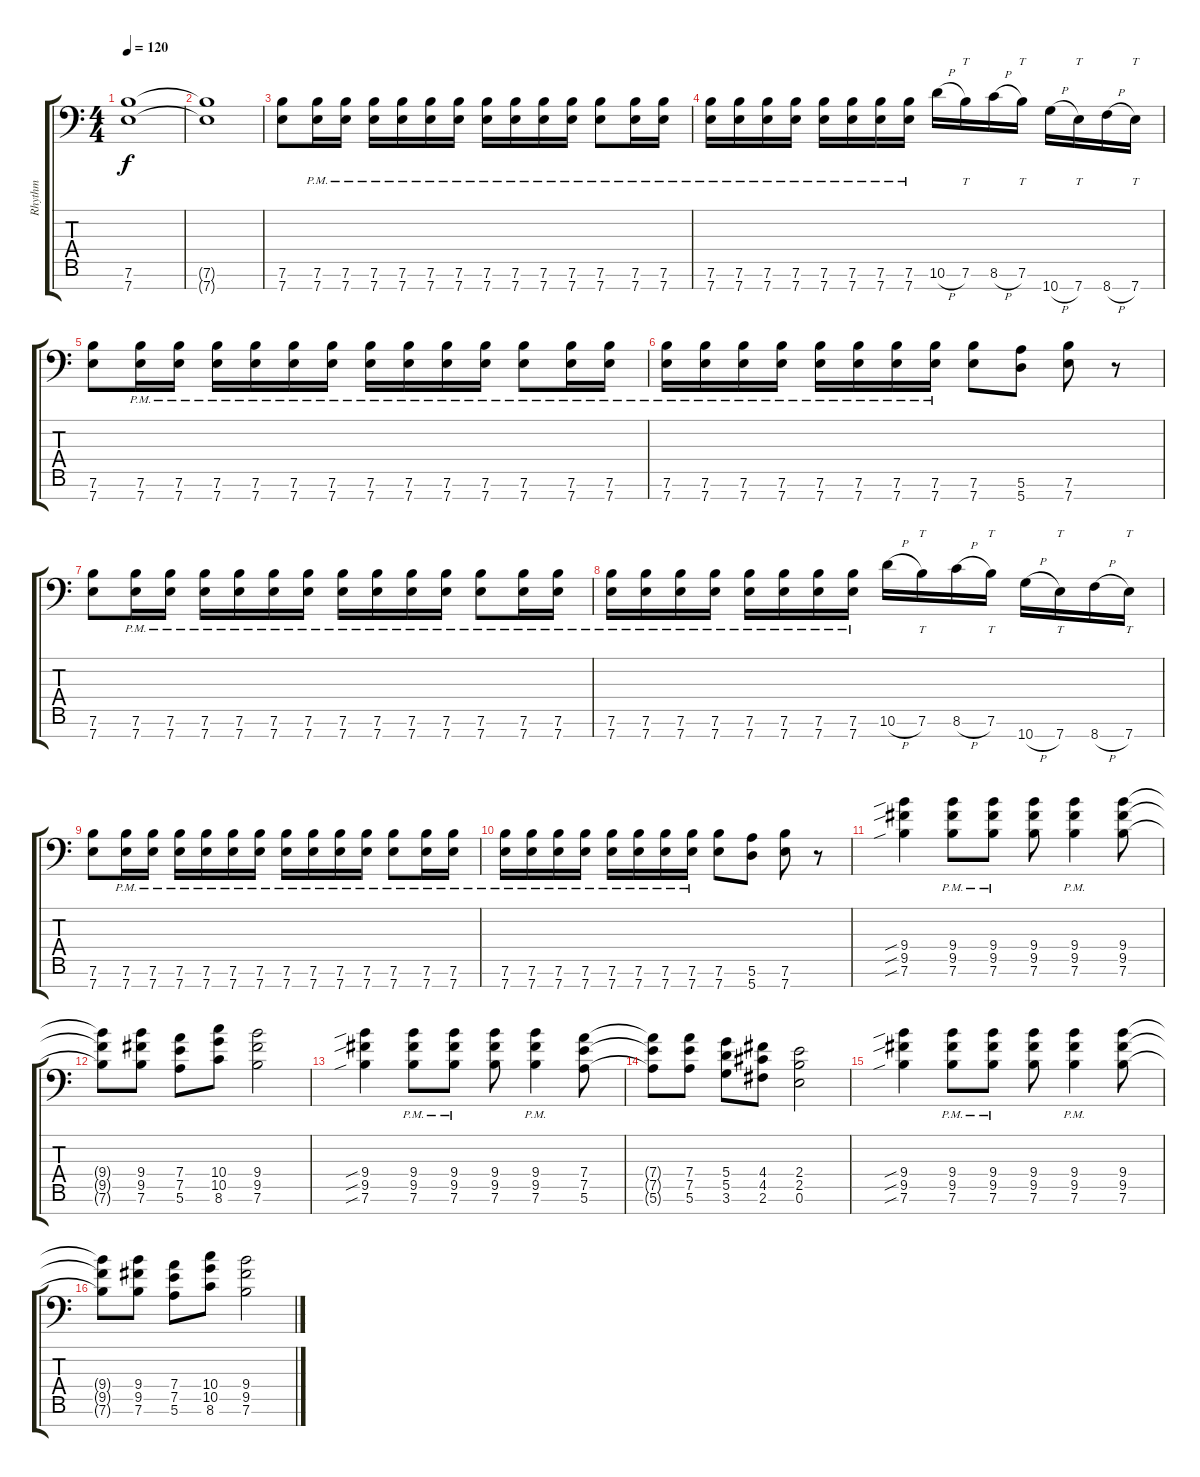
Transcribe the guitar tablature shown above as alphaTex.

\track ("Rhythm" "Rhythm") {instrument distortionguitar}
\staff {score tabs}
\tuning (E4 B3 G3 D3 A2 E2 A1) {hide}
\ts (4 4)
\tempo 120
\clef f4
\ks c
(7.6 7.7).1{dy f} |
(7.6{t} 7.7{t}).1 |
(7.6 7.7).8 (7.6{pm} 7.7{pm}).16 (7.6{pm} 7.7{pm}).16 (7.6{pm} 7.7{pm}).16 (7.6{pm} 7.7{pm}).16 (7.6{pm} 7.7{pm}).16 (7.6{pm} 7.7{pm}).16 (7.6{pm} 7.7{pm}).16 (7.6{pm} 7.7{pm}).16 (7.6{pm} 7.7{pm}).16 (7.6{pm} 7.7{pm}).16 (7.6{pm} 7.7{pm}).8 (7.6{pm} 7.7{pm}).16 (7.6{pm} 7.7{pm}).16 |
(7.6{pm} 7.7{pm}).16 (7.6{pm} 7.7{pm}).16 (7.6{pm} 7.7{pm}).16 (7.6{pm} 7.7{pm}).16 (7.6{pm} 7.7{pm}).16 (7.6{pm} 7.7{pm}).16 (7.6{pm} 7.7{pm}).16 (7.6{pm} 7.7{pm}).16 10.6{h}.16 7.6.16{tt} 8.6{h}.16 7.6.16{tt} 10.7{h}.16 7.7.16{tt} 8.7{h}.16 7.7.16{tt} |
(7.6 7.7).8 (7.6{pm} 7.7{pm}).16 (7.6{pm} 7.7{pm}).16 (7.6{pm} 7.7{pm}).16 (7.6{pm} 7.7{pm}).16 (7.6{pm} 7.7{pm}).16 (7.6{pm} 7.7{pm}).16 (7.6{pm} 7.7{pm}).16 (7.6{pm} 7.7{pm}).16 (7.6{pm} 7.7{pm}).16 (7.6{pm} 7.7{pm}).16 (7.6{pm} 7.7{pm}).8 (7.6{pm} 7.7{pm}).16 (7.6{pm} 7.7{pm}).16 |
(7.6{pm} 7.7{pm}).16 (7.6{pm} 7.7{pm}).16 (7.6{pm} 7.7{pm}).16 (7.6{pm} 7.7{pm}).16 (7.6{pm} 7.7{pm}).16 (7.6{pm} 7.7{pm}).16 (7.6{pm} 7.7{pm}).16 (7.6{pm} 7.7{pm}).16 (7.6 7.7).8 (5.6 5.7).8 (7.6 7.7).8 r.8 |
(7.6 7.7).8 (7.6{pm} 7.7{pm}).16 (7.6{pm} 7.7{pm}).16 (7.6{pm} 7.7{pm}).16 (7.6{pm} 7.7{pm}).16 (7.6{pm} 7.7{pm}).16 (7.6{pm} 7.7{pm}).16 (7.6{pm} 7.7{pm}).16 (7.6{pm} 7.7{pm}).16 (7.6{pm} 7.7{pm}).16 (7.6{pm} 7.7{pm}).16 (7.6{pm} 7.7{pm}).8 (7.6{pm} 7.7{pm}).16 (7.6{pm} 7.7{pm}).16 |
(7.6{pm} 7.7{pm}).16 (7.6{pm} 7.7{pm}).16 (7.6{pm} 7.7{pm}).16 (7.6{pm} 7.7{pm}).16 (7.6{pm} 7.7{pm}).16 (7.6{pm} 7.7{pm}).16 (7.6{pm} 7.7{pm}).16 (7.6{pm} 7.7{pm}).16 10.6{h}.16 7.6.16{tt} 8.6{h}.16 7.6.16{tt} 10.7{h}.16 7.7.16{tt} 8.7{h}.16 7.7.16{tt} |
(7.6 7.7).8 (7.6{pm} 7.7{pm}).16 (7.6{pm} 7.7{pm}).16 (7.6{pm} 7.7{pm}).16 (7.6{pm} 7.7{pm}).16 (7.6{pm} 7.7{pm}).16 (7.6{pm} 7.7{pm}).16 (7.6{pm} 7.7{pm}).16 (7.6{pm} 7.7{pm}).16 (7.6{pm} 7.7{pm}).16 (7.6{pm} 7.7{pm}).16 (7.6{pm} 7.7{pm}).8 (7.6{pm} 7.7{pm}).16 (7.6{pm} 7.7{pm}).16 |
(7.6{pm} 7.7{pm}).16 (7.6{pm} 7.7{pm}).16 (7.6{pm} 7.7{pm}).16 (7.6{pm} 7.7{pm}).16 (7.6{pm} 7.7{pm}).16 (7.6{pm} 7.7{pm}).16 (7.6{pm} 7.7{pm}).16 (7.6{pm} 7.7{pm}).16 (7.6 7.7).8 (5.6 5.7).8 (7.6 7.7).8 r.8 |
(9.4{sib} 9.5{sib} 7.6{sib}).4 (9.4{pm} 9.5{pm} 7.6{pm}).8 (9.4{pm} 9.5{pm} 7.6{pm}).8 (9.4 9.5 7.6).8 (9.4{pm} 9.5{pm} 7.6{pm}).4 (9.4 9.5 7.6).8 |
(9.4{t} 9.5{t} 7.6{t}).8 (9.4 9.5 7.6).8 (7.4 7.5 5.6).8 (10.4 10.5 8.6).8 (9.4 9.5 7.6).2 |
(9.4{sib} 9.5{sib} 7.6{sib}).4 (9.4{pm} 9.5{pm} 7.6{pm}).8 (9.4{pm} 9.5{pm} 7.6{pm}).8 (9.4 9.5 7.6).8 (9.4{pm} 9.5{pm} 7.6{pm}).4 (7.4 7.5 5.6).8 |
(7.4{t} 7.5{t} 5.6{t}).8 (7.4 7.5 5.6).8 (5.4 5.5 3.6).8 (4.4 4.5 2.6).8 (2.4 2.5 0.6).2 |
(9.4{sib} 9.5{sib} 7.6{sib}).4 (9.4{pm} 9.5{pm} 7.6{pm}).8 (9.4{pm} 9.5{pm} 7.6{pm}).8 (9.4 9.5 7.6).8 (9.4{pm} 9.5{pm} 7.6{pm}).4 (9.4 9.5 7.6).8 |
(9.4{t} 9.5{t} 7.6{t}).8 (9.4 9.5 7.6).8 (7.4 7.5 5.6).8 (10.4 10.5 8.6).8 (9.4 9.5 7.6).2
